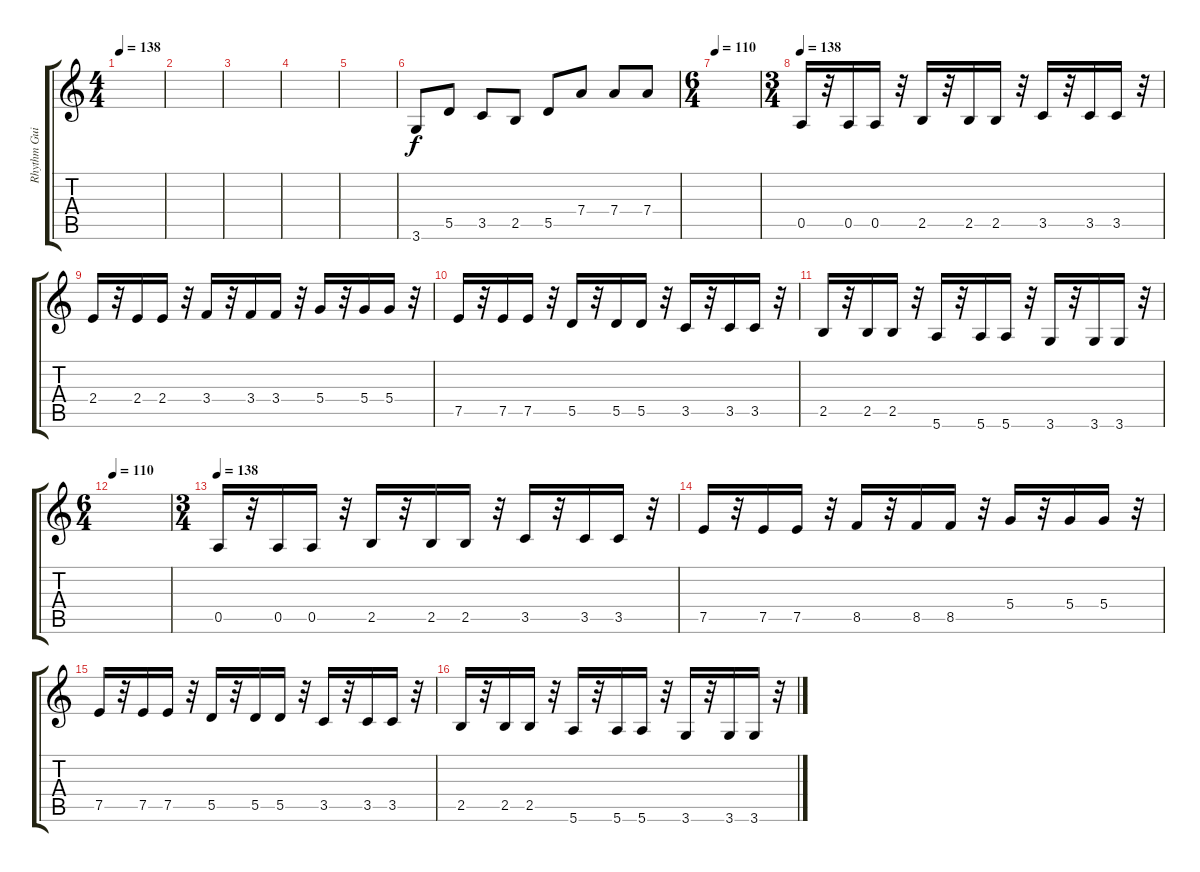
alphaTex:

\track ("Rhythm Guitar " "Rhythm Gui") {instrument distortionguitar}
\staff {score tabs}
\tuning (E4 B3 G3 D3 A2 E2) {hide}
\ts (4 4)
\tempo 138
\clef g2
\ks c
|
|
|
|
|
3.6.8 5.5.8{instrument distortionguitar} 3.5.8 2.5.8 5.5.8 7.4.8 7.4.8 7.4.8 |
\ts (6 4)
\tempo 110
|
\ts (3 4)
\tempo 138
0.5.16{instrument electricguitarmuted} r.32 0.5.16 0.5.16 r.32 2.5.16 r.32 2.5.16 2.5.16 r.32 3.5.16 r.32 3.5.16 3.5.16 r.32 |
2.4.16 r.32 2.4.16 2.4.16 r.32 3.4.16 r.32 3.4.16 3.4.16 r.32 5.4.16 r.32 5.4.16 5.4.16 r.32 |
7.5.16 r.32 7.5.16 7.5.16 r.32 5.5.16 r.32 5.5.16 5.5.16 r.32 3.5.16 r.32 3.5.16 3.5.16 r.32 |
2.5.16 r.32 2.5.16 2.5.16 r.32 5.6.16 r.32 5.6.16 5.6.16 r.32 3.6.16 r.32 3.6.16 3.6.16 r.32 |
\ts (6 4)
\tempo 110
|
\ts (3 4)
\tempo 138
0.5.16{instrument electricguitarmuted} r.32 0.5.16 0.5.16 r.32 2.5.16 r.32 2.5.16 2.5.16 r.32 3.5.16 r.32 3.5.16 3.5.16 r.32 |
7.5.16 r.32 7.5.16 7.5.16 r.32 8.5.16 r.32 8.5.16 8.5.16 r.32 5.4.16 r.32 5.4.16 5.4.16 r.32 |
7.5.16 r.32 7.5.16 7.5.16 r.32 5.5.16 r.32 5.5.16 5.5.16 r.32 3.5.16 r.32 3.5.16 3.5.16 r.32 |
2.5.16 r.32 2.5.16 2.5.16 r.32 5.6.16 r.32 5.6.16 5.6.16 r.32 3.6.16 r.32 3.6.16 3.6.16 r.32
